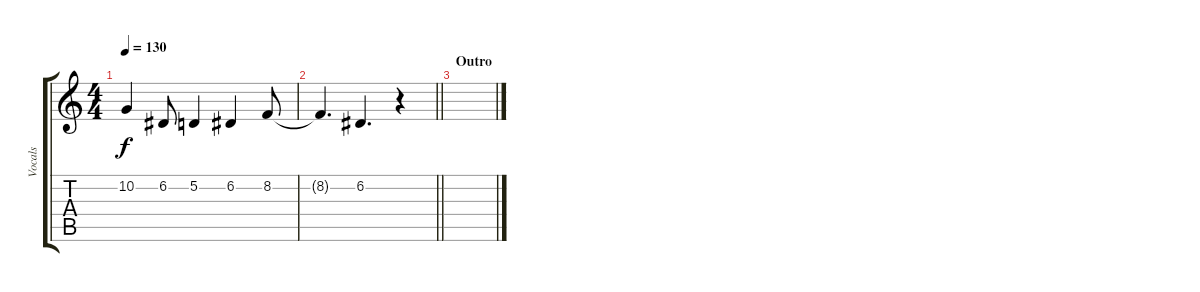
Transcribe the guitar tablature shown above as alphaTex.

\track ("Vocals" "Vocals") {instrument altosax}
\staff {score tabs}
\tuning (D4 A3 F3 C3 G2 D2) {hide}
\ts (4 4)
\tempo 130
\clef g2
\ks c
10.2{t}.4{dy f} 6.2.8 5.2.4 6.2.4 8.2.8 |
\barLineRight lightlight
8.2{t}.4{d} 6.2.4{d} r.4 |
\section ("" "Outro")
